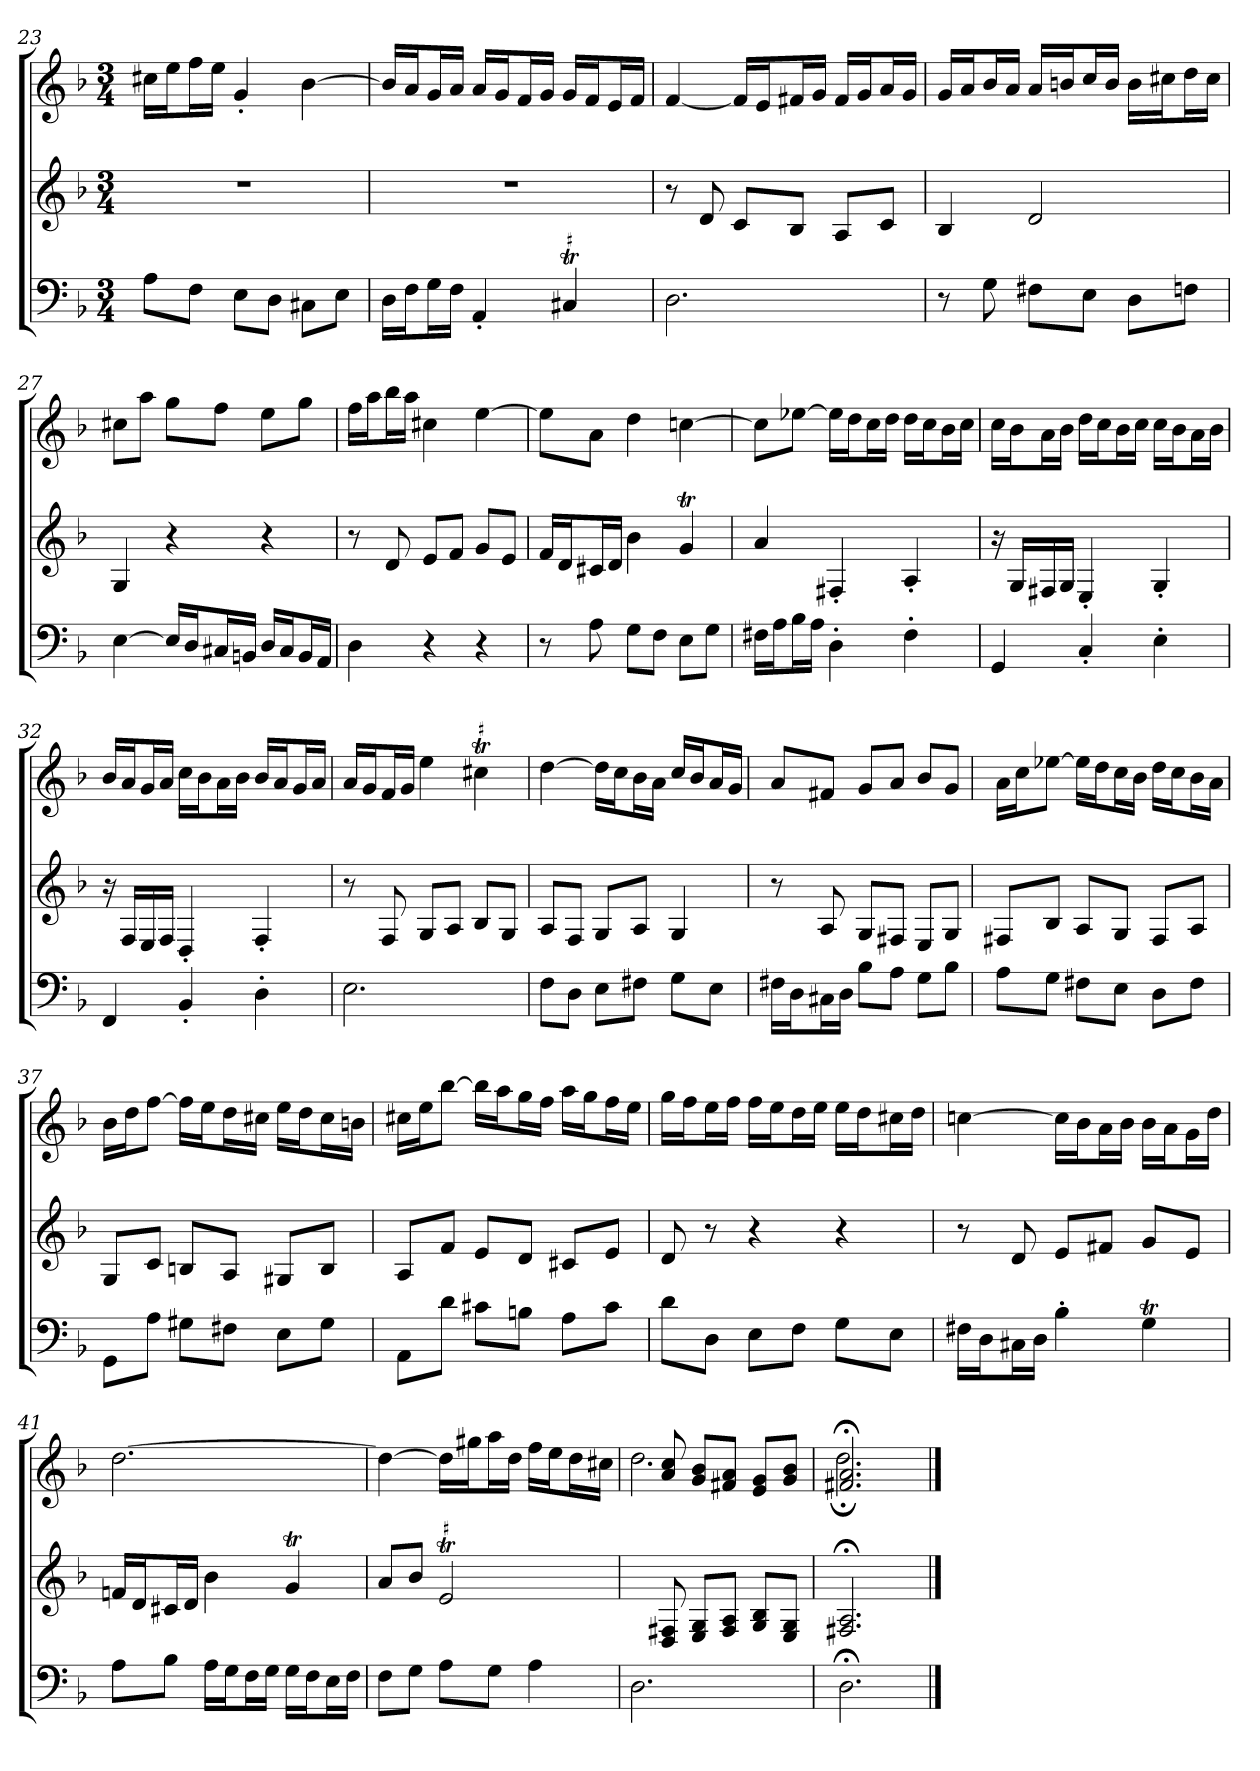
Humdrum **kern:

**kern	**kern	**kern
*part3	*part2	*part1
*staff3	*staff2	*staff1
*clefF4	*clefG2	*clefG2
*k[b-]	*k[b-]	*k[b-]
*d:	*d:	*d:
*M3/4	*M3/4	*M3/4
=23	=23	=23
8A\L	2.r	16cc#X\LL
.	.	16ee\J
8F\J	.	16ff\L
.	.	16ee\JJ
8E\L	.	4g'
8D\J	.	.
8C#X\L	.	[4b-
8E\J	.	.
=24	=24	=24
16D\LL	2.r	16b-/LL]
16F\J	.	16a/J
16G\L	.	16g/L
16F\JJ	.	16a/JJ
4AA'	.	16a/LL
.	.	16g/J
.	.	16f/L
.	.	16g/JJ
!LO:TR:acc=#	!	!
4C#XT	.	16g/LL
.	.	16f/J
.	.	16e/L
.	.	16f/JJ
=25	=25	=25
2.D	8r	[4f
.	8d	.
.	8c/L	16f/LL]
.	.	16e/J
.	8B-/J	16f#X/L
.	.	16g/JJ
.	8A/L	16f#/LL
.	.	16g/J
.	8c/J	16a/L
.	.	16g/JJ
=26	=26	=26
8r	4B-	16g/LL
.	.	16a/J
8G	.	16b-/L
.	.	16a/JJ
8F#X\L	2d	16a/LL
.	.	16bn/J
8E\J	.	16cc/L
.	.	16b/JJ
8D\L	.	16b\LL
.	.	16cc#X\J
8Fn\J	.	16dd\L
.	.	16cc#\JJ
=27	=27	=27
[4E	4G	8cc#X\L
.	.	8aa\J
16E/LL]	4r	8gg\L
16D/J	.	.
16C#X/L	.	8ff\J
16BBn/JJ	.	.
16D/LL	4r	8ee\L
16C#/J	.	.
16BB/L	.	8gg\J
16AA/JJ	.	.
=28	=28	=28
4D	8r	16ff\LL
.	.	16aa\J
.	8d	16bb-\L
.	.	16aa\JJ
4r	8e/L	4cc#X
.	8f/J	.
4r	8g/L	[4ee
.	8e/J	.
=29	=29	=29
8r	16f/LL	8ee\L]
.	16d/J	.
8A	16c#X/L	8a\J
.	16d/JJ	.
8G\L	4b-	4dd
8F\J	.	.
8E\L	4gT	[4ccn
8G\J	.	.
=30	=30	=30
16F#X\LL	4a	8cc\L]
16A\J	.	.
16B-\L	.	[8ee-X\J
16A\JJ	.	.
4D'	4F#X'	16ee-\LL]
.	.	16dd\J
.	.	16cc\L
.	.	16dd\JJ
4F#'	4A'	16dd\LL
.	.	16cc\J
.	.	16b-\L
.	.	16cc\JJ
=31	=31	=31
4GG	16r	16cc\LL
.	16G/LL	16b-\J
.	16F#X/	16a\L
.	16G/JJ	16b-\JJ
4C'	4E'	16dd\LL
.	.	16cc\J
.	.	16b-\L
.	.	16cc\JJ
4E'	4G'	16cc\LL
.	.	16b-\J
.	.	16a\L
.	.	16b-\JJ
=32	=32	=32
4FF	16r	16b-/LL
.	16F/LL	16a/J
.	16E/	16g/L
.	16F/JJ	16a/JJ
4BB-'	4D'	16cc\LL
.	.	16b-\J
.	.	16a\L
.	.	16b-\JJ
4D'	4F'	16b-/LL
.	.	16a/J
.	.	16g/L
.	.	16a/JJ
=33	=33	=33
2.E	8r	16a/LL
.	.	16g/J
.	8F	16f/L
.	.	16g/JJ
.	8G/L	4ee
.	8A/J	.
!	!	!LO:TR:acc=#
.	8B-/L	4cc#XT
.	8G/J	.
=34	=34	=34
8F\L	8A/L	[4dd
8D\J	8F/J	.
8E\L	8G/L	16dd\LL]
.	.	16cc\J
8F#X\J	8A/J	16b-\L
.	.	16a\JJ
8G\L	4G	16cc/LL
.	.	16b-/J
8E\J	.	16a/L
.	.	16g/JJ
=35	=35	=35
16F#X\LL	8r	8a/L
16D\J	.	.
16C#X\L	8A	8f#X/J
16D\JJ	.	.
8B-\L	8G/L	8g/L
8A\J	8F#X/J	8a/J
8G\L	8E/L	8b-/L
8B-\J	8G/J	8g/J
=36	=36	=36
8A\L	8F#X/L	16a\LL
.	.	16cc\J
8G\J	8B-/J	[8ee-X\J
8F#X\L	8A/L	16ee-\LL]
.	.	16dd\J
8E\J	8G/J	16cc\L
.	.	16b-\JJ
8D\L	8F#/L	16dd\LL
.	.	16cc\J
8F#\J	8A/J	16b-\L
.	.	16a\JJ
=37	=37	=37
8GG\L	8G/L	16b-\LL
.	.	16dd\J
8A\J	8c/J	[8ff\J
8G#X\L	8Bn/L	16ff\LL]
.	.	16ee\J
8F#X\J	8A/J	16dd\L
.	.	16cc#X\JJ
8E\L	8G#X/L	16ee\LL
.	.	16dd\J
8G#\J	8B/J	16cc#\L
.	.	16bn\JJ
=38	=38	=38
8AA\L	8A/L	16cc#X\LL
.	.	16ee\J
8d\J	8f/J	[8bb-\J
8c#X\L	8e/L	16bb-\LL]
.	.	16aa\J
8Bn\J	8d/J	16gg\L
.	.	16ff\JJ
8A\L	8c#X/L	16aa\LL
.	.	16gg\J
8c#\J	8e/J	16ff\L
.	.	16ee\JJ
=39	=39	=39
8d\L	8d	16gg\LL
.	.	16ff\J
8D\J	8r	16ee\L
.	.	16ff\JJ
8E\L	4r	16ff\LL
.	.	16ee\J
8F\J	.	16dd\L
.	.	16ee\JJ
8G\L	4r	16ee\LL
.	.	16dd\J
8E\J	.	16cc#X\L
.	.	16dd\JJ
=40	=40	=40
16F#X\LL	8r	[4ccn
16D\J	.	.
16C#X\L	8d	.
16D\JJ	.	.
4B-'	8e/L	16cc\LL]
.	.	16b-\J
.	8f#X/J	16a\L
.	.	16b-\JJ
4GT	8g/L	16b-\LL
.	.	16a\J
.	8e/J	16g\L
.	.	16dd\JJ
=41	=41	=41
8A\L	16fn/LL	[2.dd
.	16d/J	.
8B-\J	16c#X/L	.
.	16d/JJ	.
16A\LL	4b-	.
16G\J	.	.
16F\L	.	.
16G\JJ	.	.
16G\LL	4gT	.
16F\J	.	.
16E\L	.	.
16F\JJ	.	.
=42	=42	=42
8F\L	8a/L	4dd_
8G\J	8b-/J	.
!	!LO:TR:acc=#	!
8A\L	2eT	16dd\LL]
.	.	16gg#X\J
8G\J	.	16aa\L
.	.	16dd\JJ
4A	.	16ff\LL
.	.	16ee\J
.	.	16dd\L
.	.	16cc#X\JJ
=43	=43	=43
*	*	*^
2.D	8ryy	8ryy	2.dd
.	8D 8F#X	8a 8cc	.
.	8E/ 8G/L	8g/ 8b-/L	.
.	8F#/ 8A/J	8f#X/ 8a/J	.
.	8G/ 8B-/L	8e/ 8g/L	.
.	8E/ 8G/J	8g/ 8b-/J	.
=44	=44	=44	=44
2.D;<	2.F#X;< 2.A;<	2.f#X;< 2.a;<	2.dd;
*	*	*v	*v
==	==	==
*-	*-	*-
